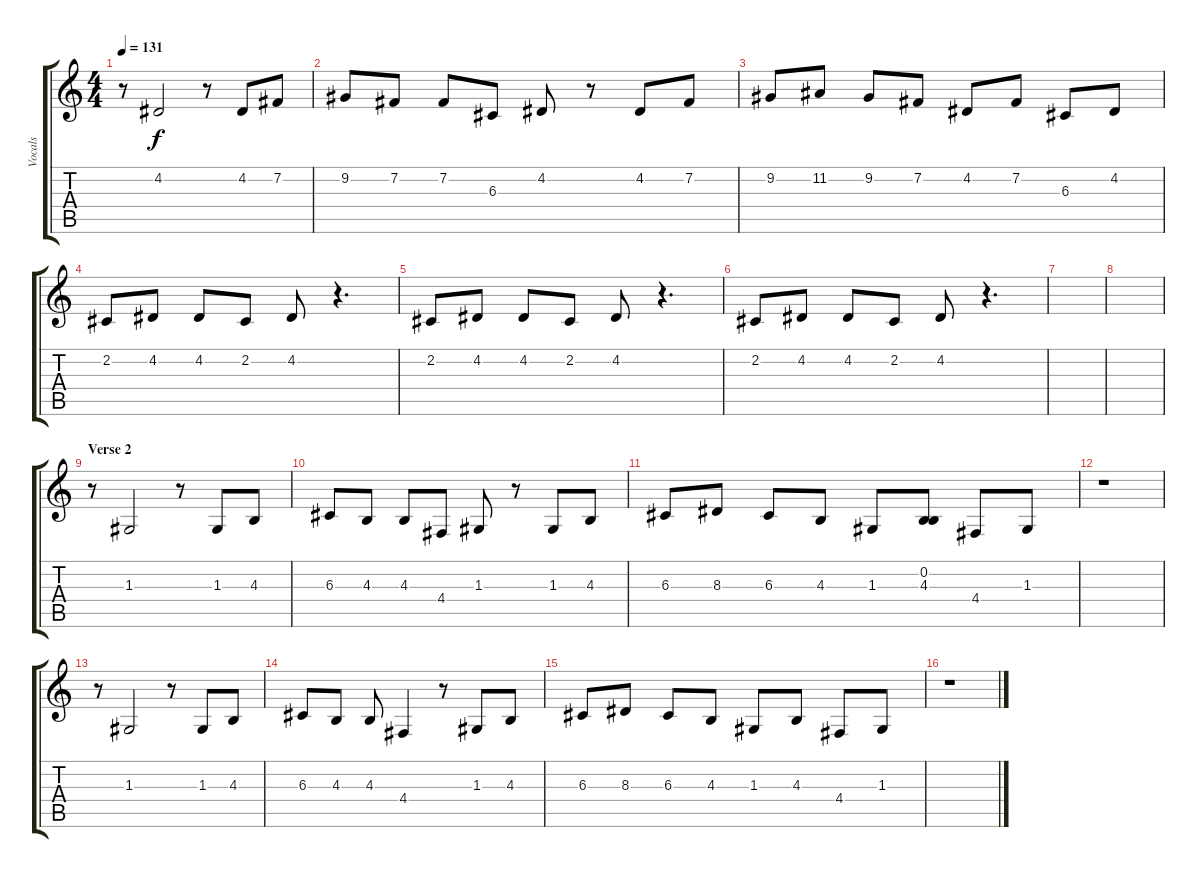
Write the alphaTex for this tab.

\track ("Vocals" "Vocals") {instrument tenorsax}
\staff {score tabs}
\tuning (E4 B3 G3 D3 A2 E2) {hide}
\ts (4 4)
\tempo 131
\clef g2
\ks c
r.8{dy f} 4.2.2 r.8 4.2.8 7.2.8 |
9.2.8 7.2.8 7.2.8 6.3.8 4.2.8 r.8 4.2.8 7.2.8 |
9.2.8 11.2.8 9.2.8 7.2.8 4.2.8 7.2.8 6.3.8 4.2.8 |
2.2.8 4.2.8 4.2.8 2.2.8 4.2.8 r.4{d} |
2.2.8 4.2.8 4.2.8 2.2.8 4.2.8 r.4{d} |
2.2.8 4.2.8 4.2.8 2.2.8 4.2.8 r.4{d} |
|
|
\section ("" "Verse 2")
r.8 1.3.2 r.8 1.3.8 4.3.8 |
6.3.8 4.3.8 4.3.8 4.4.8 1.3.8 r.8 1.3.8 4.3.8 |
6.3.8 8.3.8 6.3.8 4.3.8 1.3.8 (0.2 4.3).8 4.4.8 1.3.8 |
r.1 |
r.8 1.3.2 r.8 1.3.8 4.3.8 |
6.3.8 4.3.8 4.3.8 4.4.4 r.8 1.3.8 4.3.8 |
6.3.8 8.3.8 6.3.8 4.3.8 1.3.8 4.3.8 4.4.8 1.3.8 |
r.1
